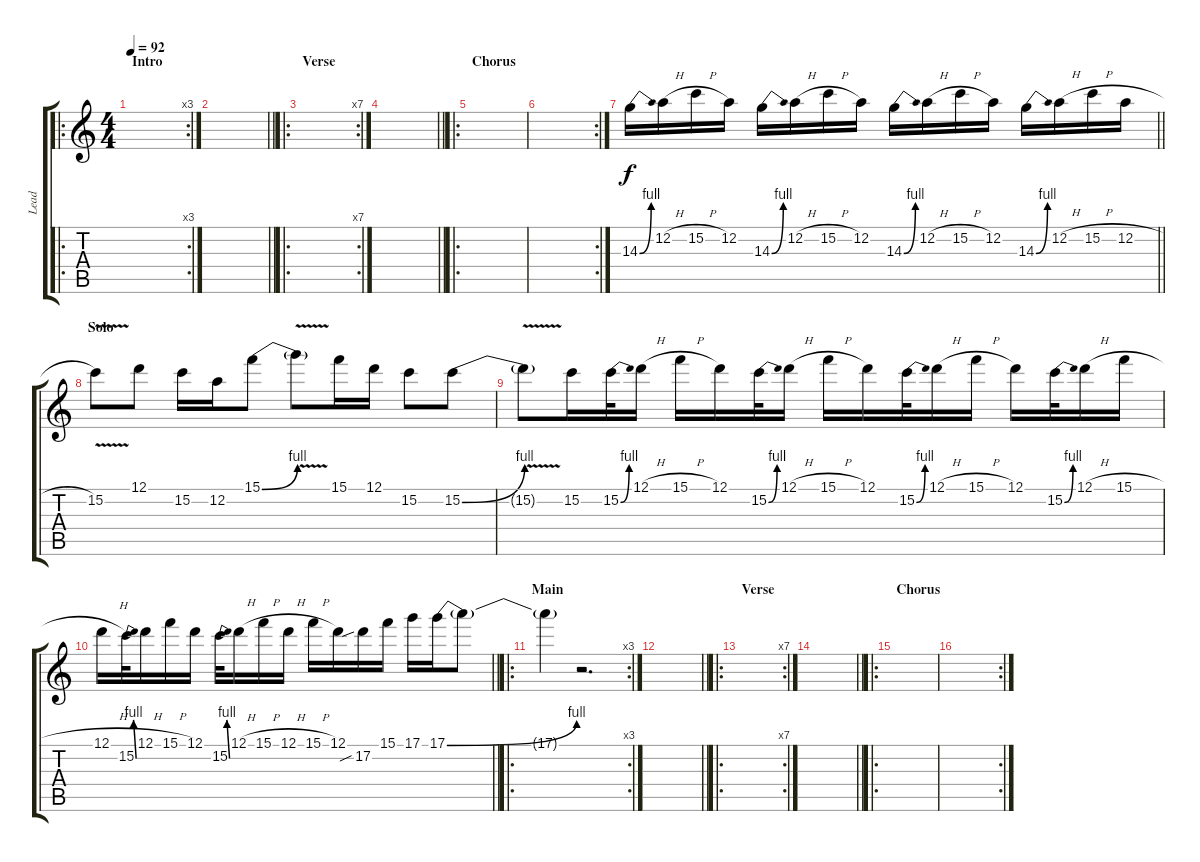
\track ("Lead" "Lead") {instrument distortionguitar}
\staff {score tabs}
\tuning (D4 A3 F3 C3 G2 D2) {hide}
\ro
\rc 3
\ts (4 4)
\section ("" "Intro")
\tempo 92
\clef g2
\ks c
|
\barLineRight lightlight
|
\ro
\rc 7
\section ("" "Verse")
|
\barLineRight lightlight
|
\ro
\section ("" "Chorus")
|
\rc 2
|
\barLineRight lightlight
14.3{be (bend 0 0 60 4)}.16 12.2{h}.16 15.2{h}.16 12.2.16 14.3{be (bend 0 0 60 4)}.16 12.2{h}.16 15.2{h}.16 12.2.16 14.3{be (bend 0 0 60 4)}.16 12.2{h}.16 15.2{h}.16 12.2.16 14.3{be (bend 0 0 60 4)}.16 12.2{h}.16 15.2{h}.16 12.2{h}.16 |
\section ("" "Solo")
15.2{v}.8 12.1.8 15.2.16 12.2.16 15.1{be (bend 0 0 60 4)}.8 15.1{v t}.8 15.1.16 12.1.16 15.2.8 15.2{be (bend 0 0 60 4)}.8 |
15.2{v t}.8 15.2.16 15.2{be (bend 0 0 60 4)}.32 12.1{h}.16 15.1{h}.16 12.1.16 15.2{be (bend 0 0 60 4)}.32 12.1{h}.16 15.1{h}.16 12.1.16 15.2{be (bend 0 0 60 4)}.32 12.1{h}.16 15.1{h}.16 12.1.16 15.2{be (bend 0 0 60 4)}.32 12.1{h}.16 15.1{h}.16 |
\barLineRight lightlight
12.1{h}.16 15.2{be (bend 0 0 60 4)}.32 12.1{h}.16 15.1{h}.16 12.1.16 15.2{be (bend 0 0 60 4)}.32 12.1{h}.16 15.1{h}.16 12.1{h}.16 15.1{h}.16 12.1.16 17.2{sib}.16 15.1.16 17.1.16 17.1{be (bend 0 0 60 4)}.16 17.1{t}.8 |
\ro
\rc 3
\section ("" "Main")
17.1{t}.4 r.2{d} |
\barLineRight lightlight
|
\ro
\rc 7
\section ("" "Verse")
|
\barLineRight lightlight
|
\ro
\section ("" "Chorus")
|
\rc 2
